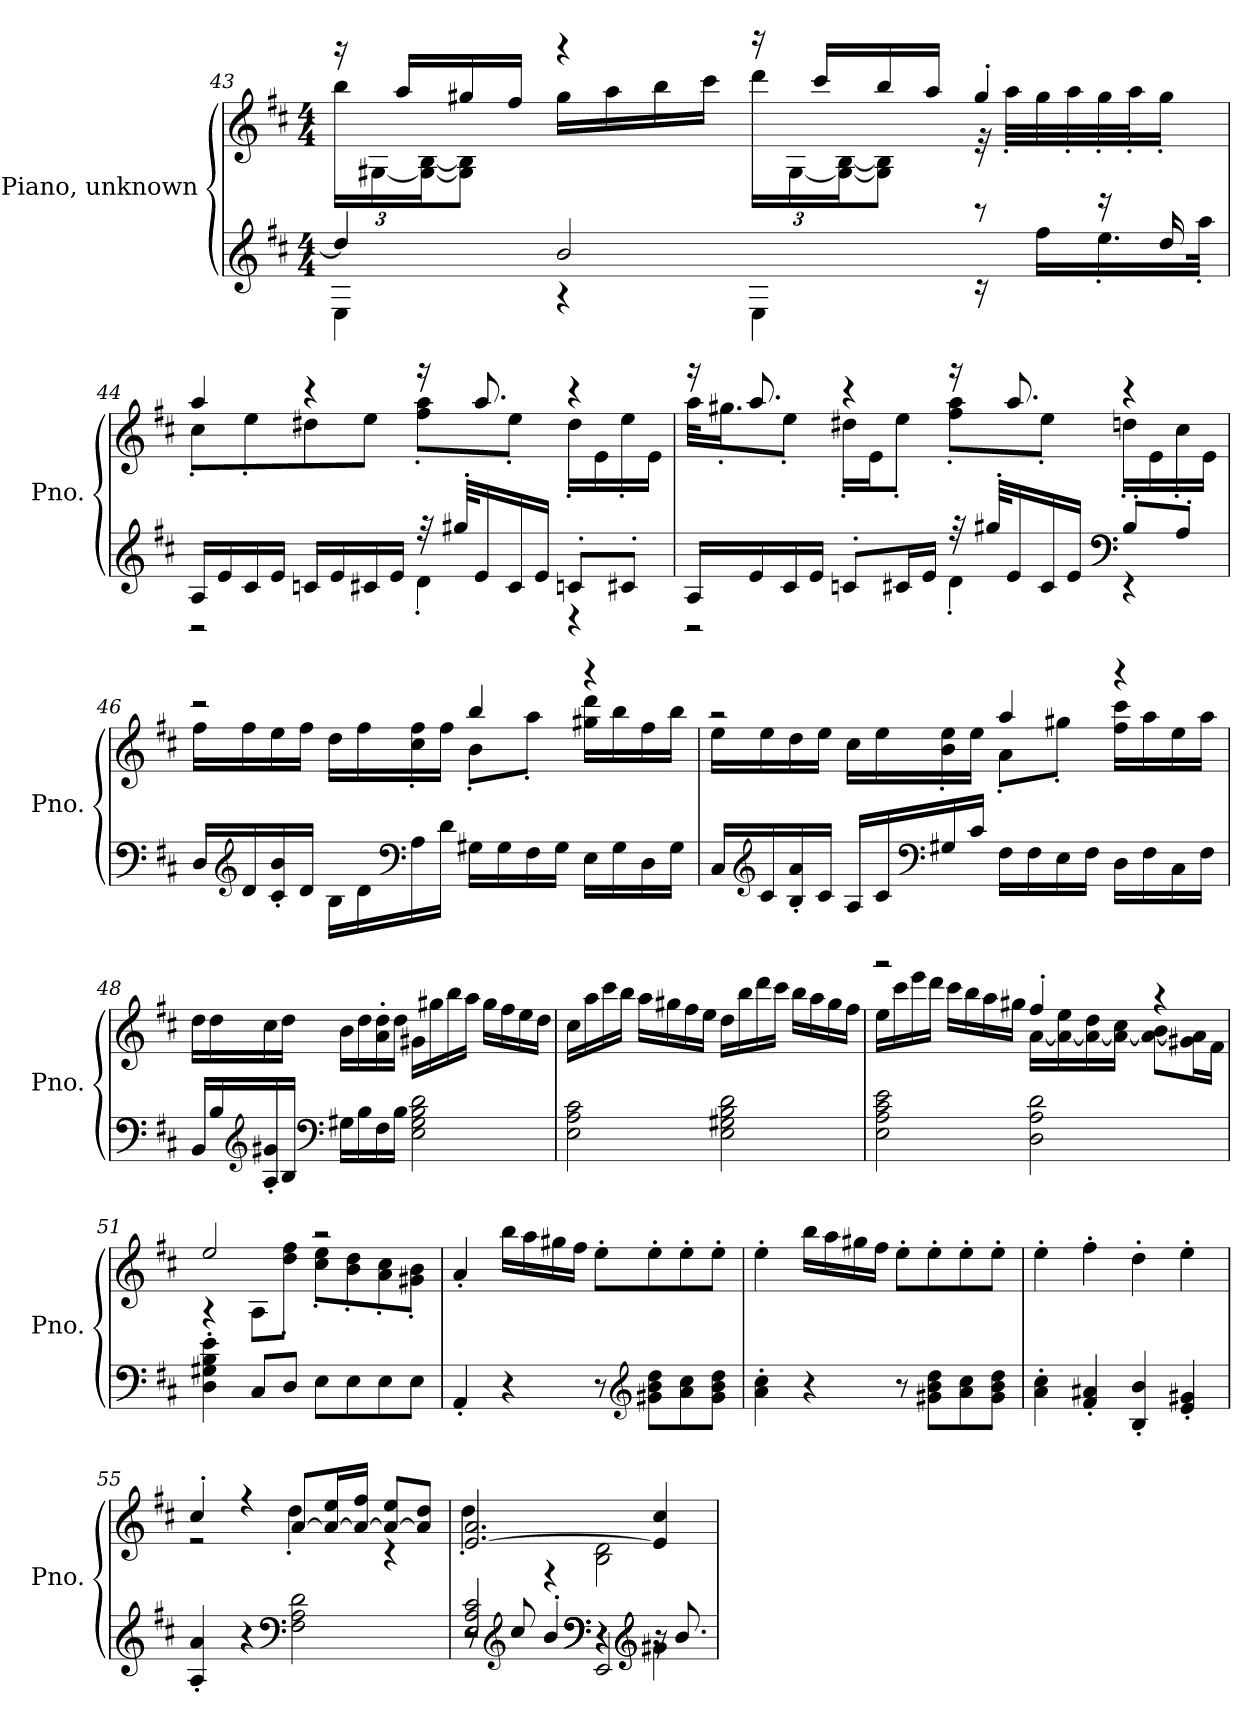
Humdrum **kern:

**kern	**kern
*part1	*part1
*staff2	*staff1
*I"Piano, unknown	*
*I'Pno.	*
!!LO:LB:g=z
*clefG2	*clefG2
*k[f#c#]	*k[f#c#]
*M4/4	*M4/4
=43	=43
*^	*^
*	*	*	*Xbrackettup
4dd/]	4E\	16r	24bb\LL
.	.	.	[24G#X\
.	.	16aa/LL	.
.	.	.	24G#\_ [24B\J
.	.	16gg#X/	8G#\] 8B\]J
.	.	16ff#/JJ	.
2b/	4r	4r	16gg#\LL
.	.	.	16aa\
.	.	.	16bb\
.	.	.	16ccc#\JJ
.	4E\	16r	24ddd\LL
.	.	.	[24G#\
.	.	16ccc#/LL	.
.	.	.	24G#\_ [24B\J
.	.	16bb/	8G#\] 8B\]J
.	.	16aa/JJ	.
8r	16r	4gg#'/	32r
.	.	.	32aa'\LLL
.	16ff#\LL	.	32gg#\
.	.	.	32aa'\
16r	16.ee'\	.	32gg#'\
.	.	.	32aa'\J
16dd/	.	.	16gg#'\JJ
.	32aa'\JJk	.	.
!!LO:LB:g=z	!!
=44	=44	=44	=44
16A/LL	2r	4aa/	8cc#'\L
16e/	.	.	.
16c#/	.	.	8ee'\
16e/JJ	.	.	.
16cn/LL	.	4r	8dd#X\
16e/	.	.	.
16c#X/	.	.	8ee\J
16e/JJ	.	.	.
32r	4d'\	16r	8ff#\' 8aa\'L
32gg#X'/KLL	.	.	.
16e/	.	8.aa/	.
16c#/	.	.	8ee'\J
16e/JJ	.	.	.
8cn'/L	4r	4r	16dd#'\LL
.	.	.	16e\
8c#X'/J	.	.	16ee'\
.	.	.	16e\JJ
=45	=45	=45	=45
16A/LL	2r	16r	32aa\KLL
.	.	.	16.gg#X'\J
16e/	.	8.aa/	.
16c#/	.	.	8ee'\J
16e/JJ	.	.	.
8cn'/L	.	4r	16dd#X'\LL
.	.	.	16e\J
16c#X/L	.	.	8ee'\J
16e/JJ	.	.	.
32r	4d'\	16r	8ff#\' 8aa\'L
32gg#X'/KLL	.	.	.
16e/	.	8.aa/	.
16c#/	.	.	8ee'\J
16e/JJ	.	.	.
*clefF4	*	*	*
8B'/L	4r	4r	16ddn'\LL
.	.	.	16e\
8A'/J	.	.	16cc#'\
.	.	.	16e\JJ
*v	*v	*	*
!!LO:LB:g=z	!!
=46	=46	=46
16D/LL	2r	16ff#\LL
*clefG2	*	*
16d/	.	16ff#\
16c#/' 16b/'	.	16ee\
16d/JJ	.	16ff#\JJ
16B\LL	.	16dd\LL
16d\	.	16ff#\
*clefF4	*	*
16A\	.	16cc#\' 16ff#\'
16d\JJ	.	16ff#\JJ
16G#X\LL	4bb/	8b'\L
16G#\	.	.
16F#\	.	8aa'\J
16G#\JJ	.	.
16E\LL	4r	16gg#X\ 16ddd\LL
16G#\	.	16bb\
16D\	.	16ff#\
16G#\JJ	.	16bb\JJ
=47	=47	=47
16C#/LL	2r	16ee\LL
*clefG2	*	*
16c#/	.	16ee\
16B/' 16a/'	.	16dd\
16c#/JJ	.	16ee\JJ
16A/LL	.	16cc#\LL
16c#/	.	16ee\
*clefF4	*	*
16G#X/	.	16b\' 16ee\'
16c#/JJ	.	16ee\JJ
16F#\LL	4aa/	8a'\L
16F#\	.	.
16E\	.	8gg#X'\J
16F#\JJ	.	.
16D\LL	4r	16ff#\ 16ccc#\LL
16F#\	.	16aa\
16C#\	.	16ee\
16F#\JJ	.	16aa\JJ
*	*v	*v
!!LO:PB:g=z
=48	=48
16BB/LL	16dd\LL
16B/	16dd\
*clefG2	*
16A/' 16g#X/'	16cc#\
16B/JJ	16dd\JJ
*clefF4	*
16G#X\LL	16b\LL
16B\	16dd\
16F#\	16a\' 16dd\'
16B\JJ	16dd\JJ
2E\ 2G#\ 2B\ 2d\	16g#X\LL
.	16gg#X\
.	16bb\
.	16aa\JJ
.	16gg#\LL
.	16ff#\
.	16ee\
.	16dd\JJ
=49	=49
2E\ 2A\ 2c#\	16cc#\LL
.	16aa\
.	16ccc#\
.	16bb\JJ
.	16aa\LL
.	16gg#X\
.	16ff#\
.	16ee\JJ
2E\ 2G#X\ 2B\ 2d\	16dd\LL
.	16bb\
.	16ddd\
.	16ccc#\JJ
.	16bb\LL
.	16aa\
.	16gg#\
.	16ff#\JJ
!!LO:LB:g=z
=50	=50
*	*^
2E\ 2A\ 2c#\ 2e\	2r	16ee\LL
.	.	16ccc#\
.	.	16eee\
.	.	16ddd\JJ
.	.	16ccc#\LL
.	.	16bb\
.	.	16aa\
.	.	16gg#X\JJ
2D\ 2A\ 2d\	4ff#'/	[16a\LL
.	.	16a\_ 16ee\
.	.	16a\_ 16dd\
.	.	16a\_ 16cc#\JJ
.	4r	8a\_ 8b\L
.	.	16g#X\ 16a\]L
.	.	16f#\JJ
=51	=51	=51
4D\' 4G#X\' 4B\' 4e\'	2ee/	4r
8C#/L	.	8A\L
8D/J	.	8dd\' 8ff#\'J
8E\L	2r	8cc#\' 8ee\'L
8E\	.	8b\' 8dd\'
8E\	.	8a\' 8cc#\'
8E\J	.	8g#X\' 8b\'J
*	*v	*v
=52	=52
4AA'/	4a'/
4r	16bb\LL
.	16aa\
.	16gg#X\
.	16ff#\JJ
8r	8ee'\L
*clefG2	*
8g#X\ 8b\ 8dd\L	8ee'\
8a\ 8cc#\	8ee'\
8g#\ 8b\ 8dd\J	8ee'\J
!!LO:LB:g=z
=53	=53
4a\' 4cc#\'	4ee'\
4r	16bb\LL
.	16aa\
.	16gg#X\
.	16ff#\JJ
8r	8ee'\L
8g#X\ 8b\ 8dd\L	8ee'\
8a\ 8cc#\	8ee'\
8g#\ 8b\ 8dd\J	8ee'\J
=54	=54
4a\' 4cc#\'	4ee'\
4f#/' 4a#X/'	4ff#'\
4B/' 4b/'	4dd'\
4e/' 4g#X/'	4ee'\
=55	=55
*	*^
4A/' 4a/'	4cc#'/	2r
4r	4r	.
*clefF4	*	*
2F#\ 2A\ 2d\	[8a/L	4dd'\
.	16a/_ 16ee/L	.
.	16a/_ 16ff#/JJ	.
.	8a/_ 8ee/L	4r
.	8a/] 8dd/J	.
=56	=56	=56
*^	*	*
*	*^	*	*
8r	2r	2E/ 2A/ 2c#/	[2.e/ 2.a/	4dd'\
*clefG2	*	*	*	*
8cc#/	.	.	.	.
4b'/	.	.	.	4r
*clefF4	*	*	*	*
4r	4r	2EE/	.	2B\ 2d\
*clefG2	*	*	*	*
16r	4g#X\	.	4e/] 4cc#/	.
8.b/	.	.	.	.
*v	*v	*v	*	*
*	*v	*v
=	=
*-	*-
